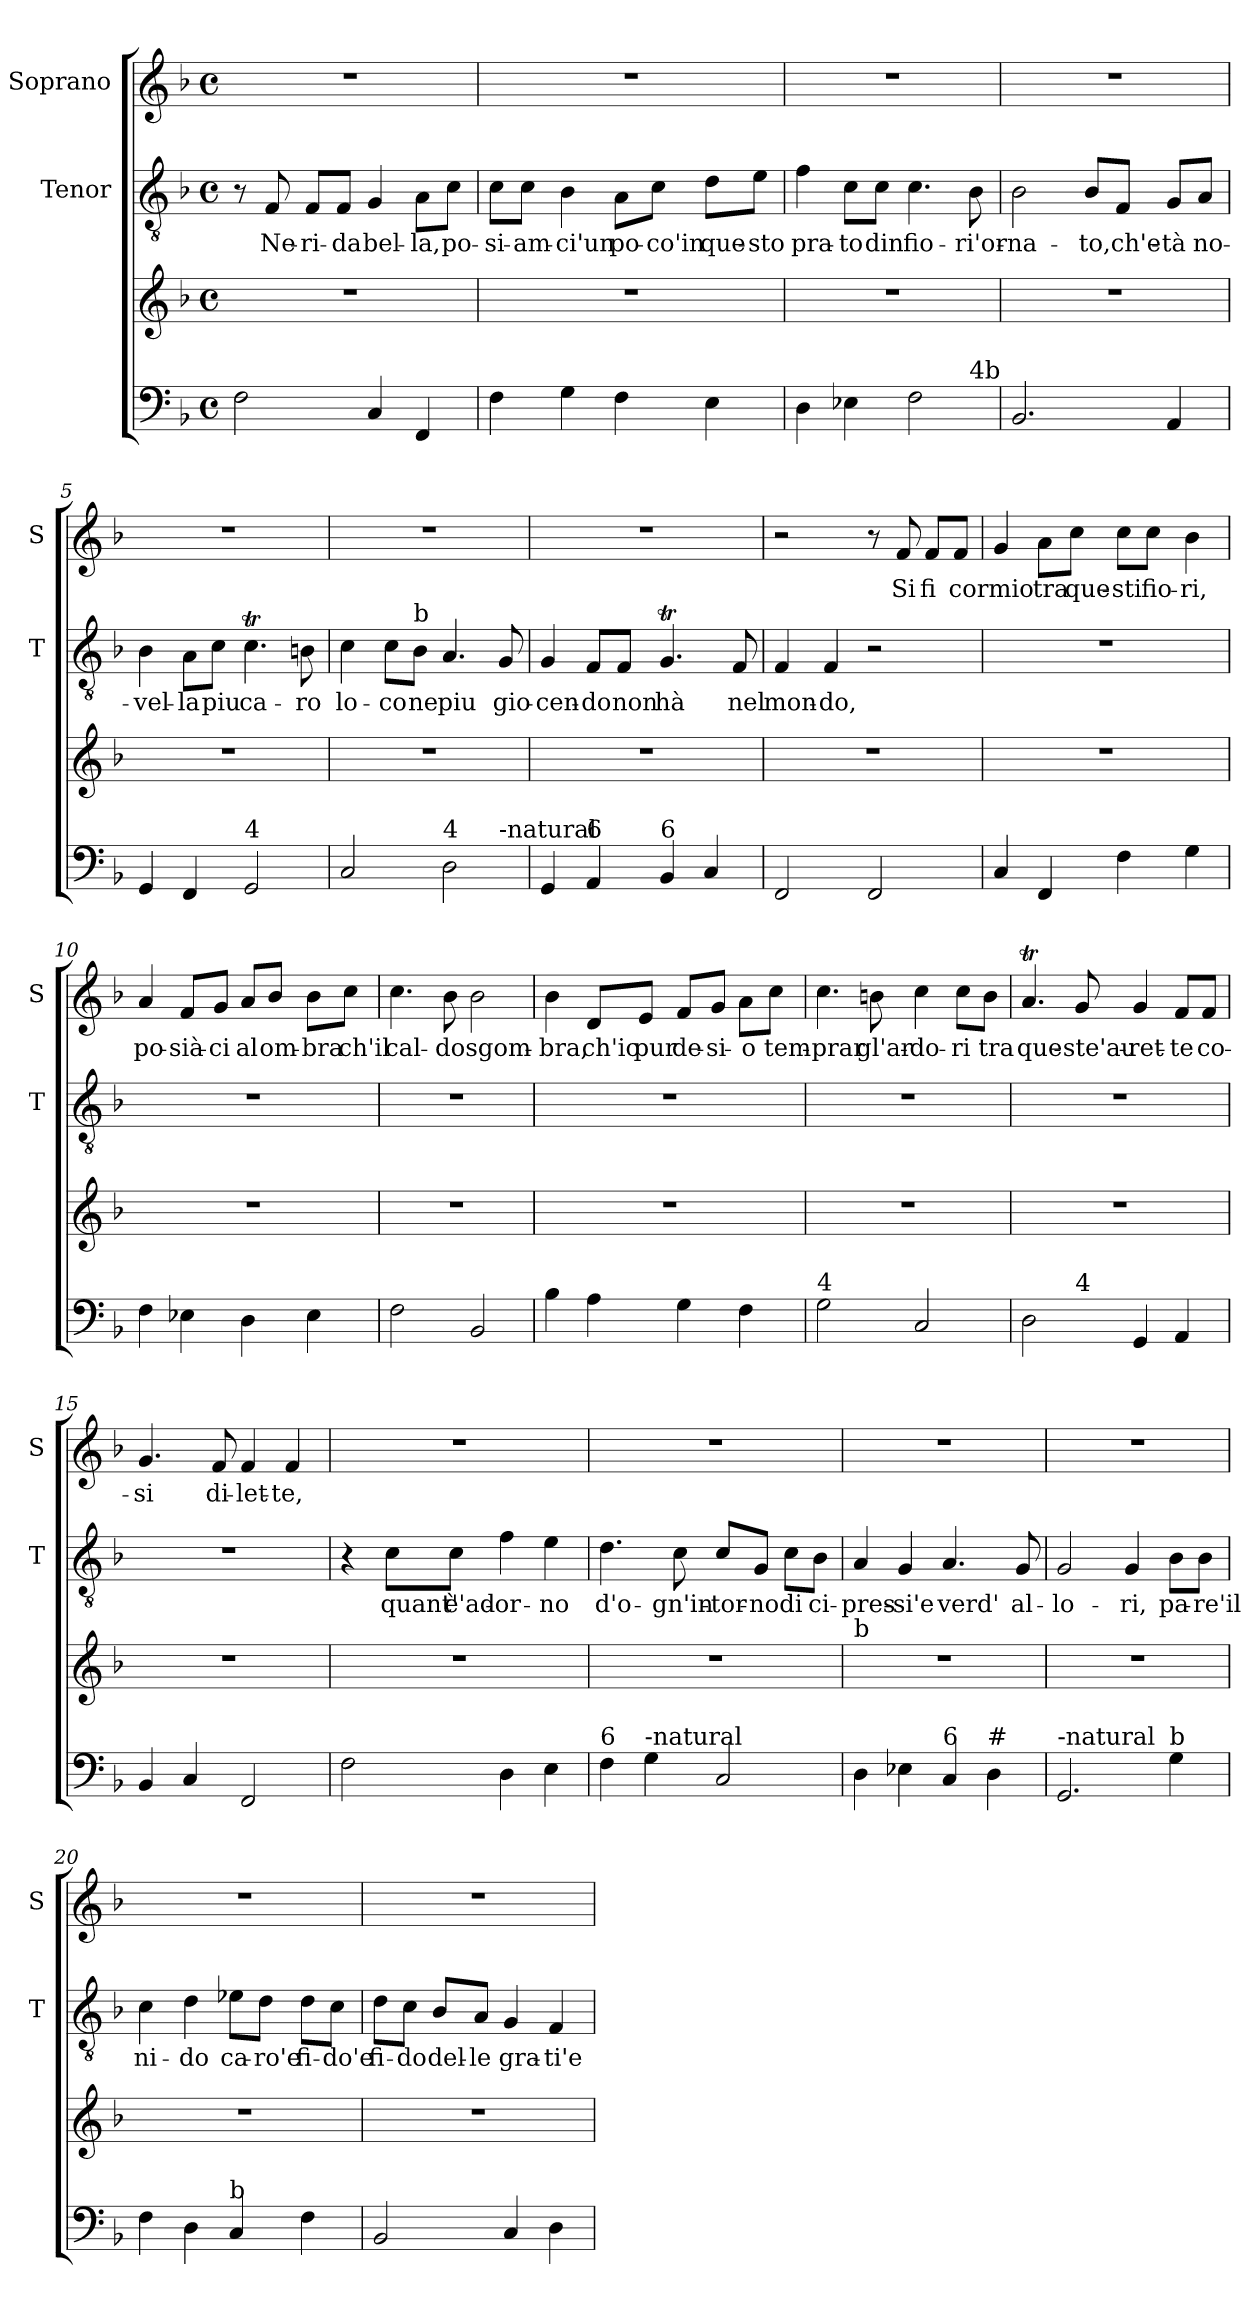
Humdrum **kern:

**kern	**kern	**kern	**text	**kern	**text
*part3	*part3	*part2	*part2	*part1	*part1
*staff4	*staff3	*staff2	*staff2	*staff1	*staff1
*	*	*I"Tenor	*	*I"Soprano	*
*	*	*I'T	*	*I'S	*
*clefF4	*clefG2	*clefGv2	*	*clefG2	*
*k[b-]	*k[b-]	*k[b-]	*	*k[b-]	*
*F:	*F:	*F:	*	*F:	*
*M4/4	*M4/4	*M4/4	*	*M4/4	*
*met(c)	*met(c)	*met(c)	*	*met(c)	*
=1	=1	=1	=1	=1	=1
2F\	1r	8r	.	1r	.
!	!	!	!LO:LY:b	!	!
.	.	8F/	Ne-	.	.
!	!	!	!LO:LY:b	!	!
.	.	8F/L	-ri-	.	.
!	!	!	!LO:LY:b	!	!
.	.	8F/J	-da	.	.
!	!	!	!LO:LY:b	!	!
4C/	.	4G/	bel-	.	.
!	!	!	!LO:LY:b	!	!
4FF/	.	8A\L	-la,	.	.
!	!	!	!LO:LY:b	!	!
.	.	8c\J	po-	.	.
=2	=2	=2	=2	=2	=2
!	!	!	!LO:LY:b	!	!
4F\	1r	8c\L	-si-	1r	.
!	!	!	!LO:LY:b	!	!
.	.	8c\J	-am-	.	.
!	!	!	!LO:LY:b	!	!
4G\	.	4B-\	-ci'un	.	.
!	!	!	!LO:LY:b	!	!
4F\	.	8A\L	po-	.	.
!	!	!	!LO:LY:b	!	!
.	.	8c\J	-co'in	.	.
!	!	!	!LO:LY:b	!	!
4E\	.	8d\L	que-	.	.
!	!	!	!LO:LY:b	!	!
.	.	8e\J	-sto	.	.
=3	=3	=3	=3	=3	=3
!	!	!	!LO:LY:b	!	!
*^	*	*	*	*	*
4D\	2..ryy	1r	4f\	pra-	1r	.
!	!	!	!	!LO:LY:b	!	!
4E-X\	.	.	8c\L	-to	.	.
!	!	!	!	!LO:LY:b	!	!
.	.	.	8c\J	din	.	.
!	!	!	!	!LO:LY:b	!	!
2F\	.	.	4.c\	fio-	.	.
!	!LO:TX:a:t=4b	!	!	!	!	!
!	!	!	!	!LO:LY:b	!	!
.	8ryy	.	8B-\	-ri'or-	.	.
!!LO:LB:g=z
=4	=4	=4	=4	=4	=4	=4
!	!	!	!	!LO:LY:b	!	!
*v	*v	*	*	*	*	*
2.BB-/	1r	2B-\	-na-	1r	.
!	!	!	!LO:LY:b	!	!
.	.	8B-/L	-to,	.	.
!	!	!	!LO:LY:b	!	!
.	.	8F/J	ch'e-	.	.
!	!	!	!LO:LY:b	!	!
4AA/	.	8G/L	-tà	.	.
!	!	!	!LO:LY:b	!	!
.	.	8A/J	no-	.	.
=5	=5	=5	=5	=5	=5
!	!	!	!LO:LY:b	!	!
4GG/	1r	4B-\	-vel-	1r	.
!	!	!	!LO:LY:b	!	!
4FF/	.	8A\L	-la	.	.
!	!	!	!LO:LY:b	!	!
.	.	8c\J	piu	.	.
!LO:TX:a:t=4	!	!	!	!	!
!	!	!	!LO:LY:b	!	!
2GG/	.	4.cT\	ca-	.	.
!	!	!	!LO:LY:b	!	!
.	.	8Bn\	-ro	.	.
=6	=6	=6	=6	=6	=6
!LO:TX:a:t=-natural	!	!	!	!	!
!	!	!	!LO:LY:b	!	!
*^	*	*	*	*	*
2C/	2..ryy	1r	4c\	lo-	1r	.
!	!	!	!	!LO:LY:b	!	!
.	.	.	8c\L	-co	.	.
!	!	!	!LO:TX:a:t=b	!	!	!
!	!	!	!	!LO:LY:b	!	!
.	.	.	8B-\J	ne	.	.
!LO:TX:a:t=4	!	!	!	!	!	!
!	!	!	!	!LO:LY:b	!	!
2D\	.	.	4.A/	piu	.	.
!	!LO:TX:a:t=-natural	!	!	!	!	!
!	!	!	!	!LO:LY:b	!	!
.	8ryy	.	8G/	gio-	.	.
=7	=7	=7	=7	=7	=7	=7
!	!	!	!	!LO:LY:b	!	!
*v	*v	*	*	*	*	*
4GG/	1r	4G/	-cen-	1r	.
!LO:TX:a:t=6	!	!	!	!	!
!	!	!	!LO:LY:b	!	!
4AA/	.	8F/L	-do	.	.
!	!	!	!LO:LY:b	!	!
.	.	8F/J	non	.	.
!LO:TX:a:t=6	!	!	!	!	!
!	!	!	!LO:LY:b	!	!
4BB-/	.	4.GT/	hà	.	.
4C/	.	.	.	.	.
!	!	!	!LO:LY:b	!	!
.	.	8F/	nel	.	.
!!LO:LB:g=z
=8	=8	=8	=8	=8	=8
!	!	!	!LO:LY:b	!	!
2FF/	1r	4F/	mon-	2r	.
!	!	!	!LO:LY:b	!	!
.	.	4F/	-do,	.	.
2FF/	.	2r	.	8r	.
!	!	!	!	!	!LO:LY:b
.	.	.	.	8f/	Si
!	!	!	!	!	!LO:LY:b
.	.	.	.	8f/L	fi
!	!	!	!	!	!LO:LY:b
.	.	.	.	8f/J	cor
=9	=9	=9	=9	=9	=9
!	!	!	!	!	!LO:LY:b
4C/	1r	1r	.	4g/	mio
!	!	!	!	!	!LO:LY:b
4FF/	.	.	.	8a\L	tra
!	!	!	!	!	!LO:LY:b
.	.	.	.	8cc\J	que-
!	!	!	!	!	!LO:LY:b
4F\	.	.	.	8cc\L	-sti
!	!	!	!	!	!LO:LY:b
.	.	.	.	8cc\J	fio-
!	!	!	!	!	!LO:LY:b
4G\	.	.	.	4b-\	-ri,
=10	=10	=10	=10	=10	=10
!	!	!	!	!	!LO:LY:b
4F\	1r	1r	.	4a/	po-
!	!	!	!	!	!LO:LY:b
4E-X\	.	.	.	8f/L	-sià-
!	!	!	!	!	!LO:LY:b
.	.	.	.	8g/J	-ci
!	!	!	!	!	!LO:LY:b
4D\	.	.	.	8a/L	al
!	!	!	!	!	!LO:LY:b
.	.	.	.	8b-/J	om-
!	!	!	!	!	!LO:LY:b
4E-\	.	.	.	8b-\L	-bra
!	!	!	!	!	!LO:LY:b
.	.	.	.	8cc\J	ch'il
=11	=11	=11	=11	=11	=11
!	!	!	!	!	!LO:LY:b
2F\	1r	1r	.	4.cc\	cal-
!	!	!	!	!	!LO:LY:b
.	.	.	.	8b-\	-do
!	!	!	!	!	!LO:LY:b
2BB-/	.	.	.	2b-\	sgom-
!!LO:PB:g=z
=12	=12	=12	=12	=12	=12
!	!	!	!	!	!LO:LY:b
4B-\	1r	1r	.	4b-\	-bra,
!	!	!	!	!	!LO:LY:b
4A\	.	.	.	8d/L	ch'io
!	!	!	!	!	!LO:LY:b
.	.	.	.	8e/J	pur
!	!	!	!	!	!LO:LY:b
4G\	.	.	.	8f/L	de-
!	!	!	!	!	!LO:LY:b
.	.	.	.	8g/J	-si-
!	!	!	!	!	!LO:LY:b
4F\	.	.	.	8a\L	-o
!	!	!	!	!	!LO:LY:b
.	.	.	.	8cc\J	tem-
=13	=13	=13	=13	=13	=13
!LO:TX:a:t=4	!	!	!	!	!
!	!	!	!	!	!LO:LY:b
2G\	1r	1r	.	4.cc\	-prar
!	!	!	!	!	!LO:LY:b
.	.	.	.	8bn\	gl'ar-
!	!	!	!	!	!LO:LY:b
2C/	.	.	.	4cc\	-do-
!	!	!	!	!	!LO:LY:b
.	.	.	.	8cc\L	-ri
!	!	!	!	!	!LO:LY:b
.	.	.	.	8b\J	tra
=14	=14	=14	=14	=14	=14
!	!	!	!	!	!LO:LY:b
*^	*	*	*	*	*
2D\	4.ryy	1r	1r	.	4.at/	que-
!	!LO:TX:a:t=4	!	!	!	!	!
!	!	!	!	!	!	!LO:LY:b
.	2ryy	.	.	.	8g/	-ste'au-
!	!	!	!	!	!	!LO:LY:b
4GG/	.	.	.	.	4g/	-ret-
!	!	!	!	!	!	!LO:LY:b
4AA/	.	.	.	.	8f/L	-te
!	!	!	!	!	!	!LO:LY:b
.	8ryy	.	.	.	8f/J	co-
=15	=15	=15	=15	=15	=15	=15
!LO:TX:a:t=6	!	!	!	!	!	!
!	!	!	!	!	!	!LO:LY:b
*v	*v	*	*	*	*	*
4BB-/	1r	1r	.	4.g/	-si
4C/	.	.	.	.	.
!	!	!	!	!	!LO:LY:b
.	.	.	.	8f/	di-
!	!	!	!	!	!LO:LY:b
2FF/	.	.	.	4f/	-let-
!	!	!	!	!	!LO:LY:b
.	.	.	.	4f/	-te,
!!LO:LB:g=z
=16	=16	=16	=16	=16	=16
2F\	1r	4r	.	1r	.
!	!	!	!LO:LY:b	!	!
.	.	8c\L	quant'	.	.
!	!	!	!LO:LY:b	!	!
.	.	8c\J	è'ad-	.	.
!	!	!	!LO:LY:b	!	!
4D\	.	4f\	-or-	.	.
!	!	!	!LO:LY:b	!	!
4E\	.	4e\	-no	.	.
=17	=17	=17	=17	=17	=17
!LO:TX:a:t=6	!	!	!	!	!
!	!	!	!LO:LY:b	!	!
4F\	1r	4.d\	d'o-	1r	.
!LO:TX:a:t=-natural	!	!	!	!	!
4G\	.	.	.	.	.
!	!	!	!LO:LY:b	!	!
.	.	8c\	-gn'in-	.	.
!	!	!	!LO:LY:b	!	!
2C/	.	8c/L	-tor-	.	.
!	!	!	!LO:LY:b	!	!
.	.	8G/J	-no	.	.
!	!	!	!LO:LY:b	!	!
.	.	8c\L	di	.	.
!	!	!	!LO:LY:b	!	!
.	.	8B-\J	ci-	.	.
=18	=18	=18	=18	=18	=18
!	!LO:TX:a:t=b	!	!	!	!
!	!	!	!LO:LY:b	!	!
4D\	1r	4A/	-pres-	1r	.
!	!	!	!LO:LY:b	!	!
4E-X\	.	4G/	-si'e	.	.
!LO:TX:a:t=6	!	!	!	!	!
!	!	!	!LO:LY:b	!	!
4C/	.	4.A/	verd'	.	.
!LO:TX:a:t=#	!	!	!	!	!
4D\	.	.	.	.	.
!	!	!	!LO:LY:b	!	!
.	.	8G/	al-	.	.
=19	=19	=19	=19	=19	=19
!LO:TX:a:t=-natural	!	!	!	!	!
!	!	!	!LO:LY:b	!	!
2.GG/	1r	2G/	-lo-	1r	.
!	!	!	!LO:LY:b	!	!
.	.	4G/	-ri,	.	.
!LO:TX:a:t=b	!	!	!	!	!
!	!	!	!LO:LY:b	!	!
4G\	.	8B-\L	pa-	.	.
!	!	!	!LO:LY:b	!	!
.	.	8B-\J	-re'il	.	.
!!LO:LB:g=z
=20	=20	=20	=20	=20	=20
!	!	!	!LO:LY:b	!	!
4F\	1r	4c\	ni-	1r	.
!	!	!	!LO:LY:b	!	!
4D\	.	4d\	-do	.	.
!LO:TX:a:t=b	!	!	!	!	!
!	!	!	!LO:LY:b	!	!
4C/	.	8e-X\L	ca-	.	.
!	!	!	!LO:LY:b	!	!
.	.	8d\J	-ro'e	.	.
!	!	!	!LO:LY:b	!	!
4F\	.	8d\L	fi-	.	.
!	!	!	!LO:LY:b	!	!
.	.	8c\J	-do'e	.	.
=21	=21	=21	=21	=21	=21
!	!	!	!LO:LY:b	!	!
2BB-/	1r	8d\L	fi-	1r	.
!	!	!	!LO:LY:b	!	!
.	.	8c\J	-do	.	.
!	!	!	!LO:LY:b	!	!
.	.	8B-/L	del-	.	.
!	!	!	!LO:LY:b	!	!
.	.	8A/J	-le	.	.
!	!	!	!LO:LY:b	!	!
4C/	.	4G/	gra-	.	.
!	!	!	!LO:LY:b	!	!
4D\	.	4F/	-ti'e	.	.
=	=	=	=	=	=
*-	*-	*-	*-	*-	*-
